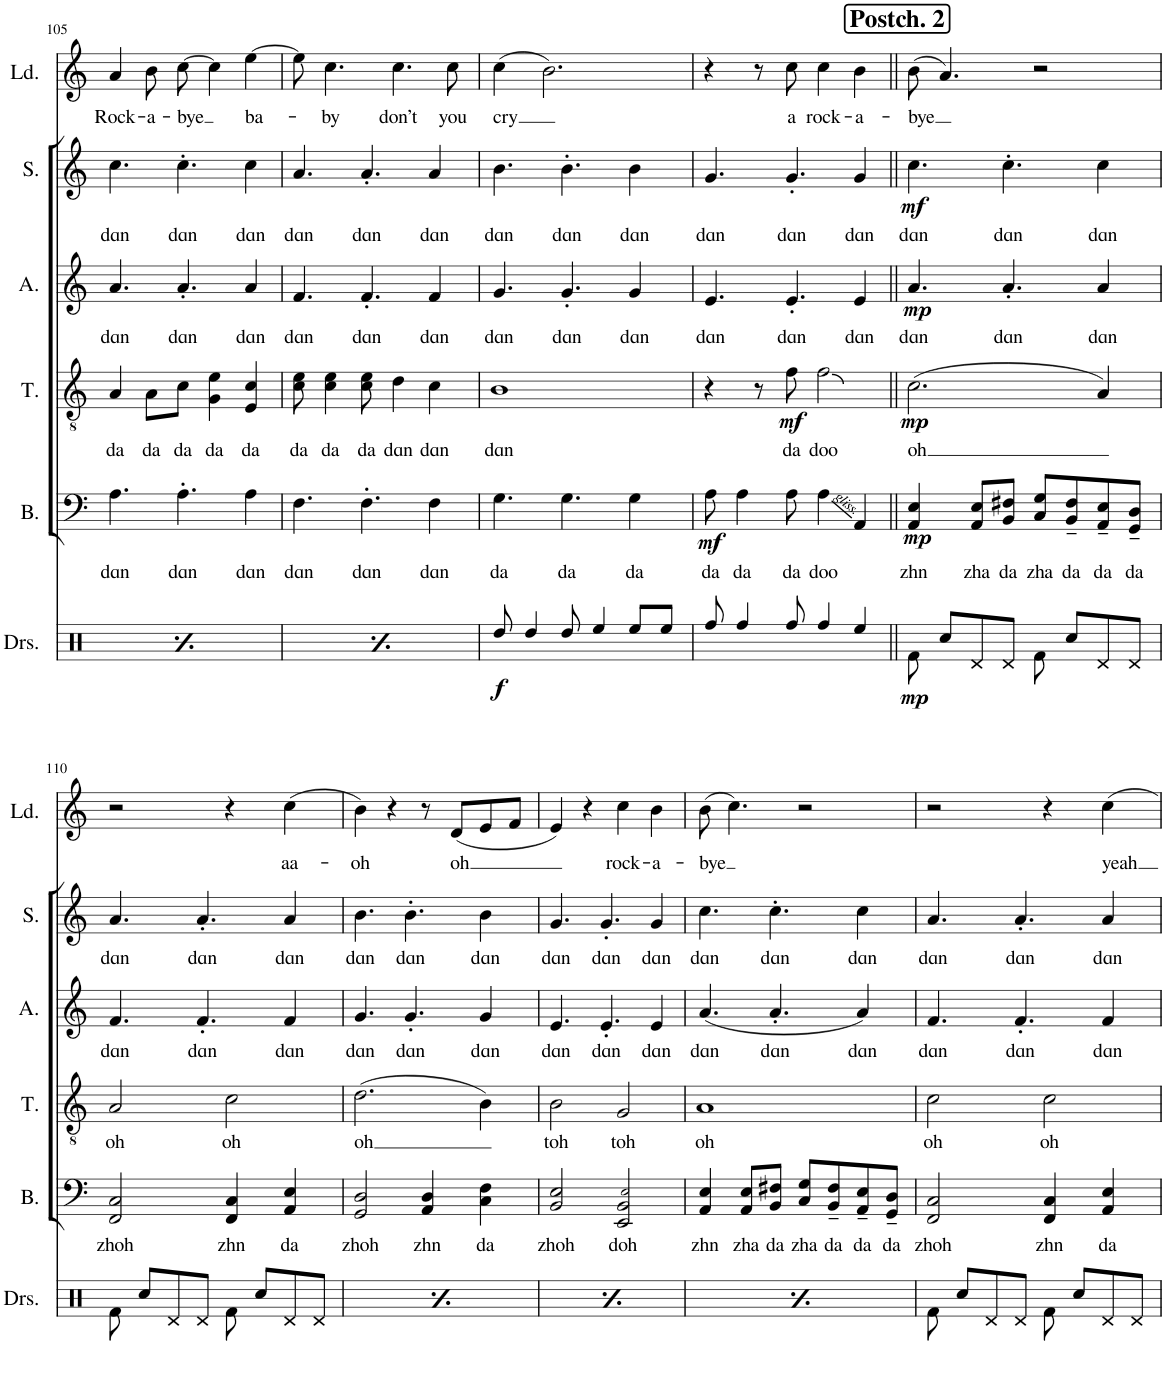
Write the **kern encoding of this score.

**kern	**dynam	**kern	**text	**dynam	**kern	**text	**dynam	**kern	**text	**dynam	**kern	**text	**dynam	**kern	**text
*part6	*part6	*part5	*part5	*part5	*part4	*part4	*part4	*part3	*part3	*part3	*part2	*part2	*part2	*part1	*part1
*staff6	*staff6	*staff5	*staff5	*staff5	*staff4	*staff4	*staff4	*staff3	*staff3	*staff3	*staff2	*staff2	*staff2	*staff1	*staff1
*I"Drumset	*	*I"Bass	*	*	*I"Tenor	*	*	*I"Alto	*	*	*I"Soprano	*	*	*I"Lead	*
*I'Drs.	*	*I'B.	*	*	*I'T.	*	*	*I'A.	*	*	*I'S.	*	*	*I'Ld.	*
!!LO:PB:g=z
*clefX	*	*clefF4	*	*	*clefGv2	*	*	*clefG2	*	*	*clefG2	*	*	*clefG2	*
*k[]	*	*k[]	*	*	*k[]	*	*	*k[]	*	*	*k[]	*	*	*k[]	*
*M2/2	*	*M2/2	*	*	*M2/2	*	*	*M2/2	*	*	*M2/2	*	*	*M2/2	*
*met(c|)	*	*met(c|)	*	*	*met(c|)	*	*	*met(c|)	*	*	*met(c|)	*	*	*met(c|)	*
=105	=105	=105	=105	=105	=105	=105	=105	=105	=105	=105	=105	=105	=105	=105	=105
!	!	!	!LO:LY:b	!	!	!LO:LY:b	!	!	!LO:LY:b	!	!	!LO:LY:b	!	!	!LO:LY:b
4Ree/	.	4.A\	dɑn	.	4A/	da	.	4.a/	dɑn	.	4.cc\	dɑn	.	4a/	Rock-
!	!	!	!	!	!	!LO:LY:b	!	!	!	!	!	!	!	!	!LO:LY:b
8Rd\L	.	.	.	.	8A\L	da	.	.	.	.	.	.	.	8b\	-a-
!	!	!	!LO:LY:b	!	!	!LO:LY:b	!	!	!LO:LY:b	!	!	!LO:LY:b	!	!	!LO:LY:b
8Rd\J	.	4.A'\	dɑn	.	8c\J	da	.	4.a'/	dɑn	.	4.cc'\	dɑn	.	[8cc\	-bye
!	!	!	!	!	!	!LO:LY:b	!	!	!	!	!	!	!	!	!
4Ree/	.	.	.	.	4G\ 4e\	da	.	.	.	.	.	.	.	4cc\]	.
!	!	!	!LO:LY:b	!	!	!LO:LY:b	!	!	!LO:LY:b	!	!	!LO:LY:b	!	!	!LO:LY:b
8Rd\L	.	4A\	dɑn	.	4E/ 4c/	da	.	4a/	dɑn	.	4cc\	dɑn	.	[4ee\	ba-
8Rd\J	.	.	.	.	.	.	.	.	.	.	.	.	.	.	.
=106	=106	=106	=106	=106	=106	=106	=106	=106	=106	=106	=106	=106	=106	=106	=106
!	!	!	!LO:LY:b	!	!	!LO:LY:b	!	!	!LO:LY:b	!	!	!LO:LY:b	!	!	!
4Ree/	.	4.F\	dɑn	.	8c\ 8e\	da	.	4.f/	dɑn	.	4.a/	dɑn	.	8ee\]	.
!	!	!	!	!	!	!LO:LY:b	!	!	!	!	!	!	!	!	!LO:LY:b
.	.	.	.	.	4c\ 4e\	da	.	.	.	.	.	.	.	4.cc\	by
8Rd\L	.	.	.	.	.	.	.	.	.	.	.	.	.	.	.
!	!	!	!LO:LY:b	!	!	!LO:LY:b	!	!	!LO:LY:b	!	!	!LO:LY:b	!	!	!
8Rd\J	.	4.F'\	dɑn	.	8c\ 8e\	da	.	4.f'/	dɑn	.	4.a'/	dɑn	.	.	.
!	!	!	!	!	!	!LO:LY:b	!	!	!	!	!	!	!	!	!LO:LY:b
4Ree/	.	.	.	.	4d\	dɑn	.	.	.	.	.	.	.	4.cc\	don’t
!	!	!	!LO:LY:b	!	!	!LO:LY:b	!	!	!LO:LY:b	!	!	!LO:LY:b	!	!	!
8Rd\L	.	4F\	dɑn	.	4c\	dɑn	.	4f/	dɑn	.	4a/	dɑn	.	.	.
!	!	!	!	!	!	!	!	!	!	!	!	!	!	!	!LO:LY:b
8Rd\J	.	.	.	.	.	.	.	.	.	.	.	.	.	8cc\	you
=107	=107	=107	=107	=107	=107	=107	=107	=107	=107	=107	=107	=107	=107	=107	=107
!	!LO:DY:b	!	!LO:LY:b	!	!	!LO:LY:b	!	!	!LO:LY:b	!	!	!LO:LY:b	!	!	!LO:LY:b
8Rdd/	f	4.G\	da	.	1B	dɑn	.	4.g/	dɑn	.	4.b\	dɑn	.	(4cc\	cry
4Rdd/	.	.	.	.	.	.	.	.	.	.	.	.	.	.	.
.	.	.	.	.	.	.	.	.	.	.	.	.	.	2.b\)	.
!	!	!	!LO:LY:b	!	!	!	!	!	!LO:LY:b	!	!	!LO:LY:b	!	!	!
8Rdd/	.	4.G\	da	.	.	.	.	4.g'/	dɑn	.	4.b'\	dɑn	.	.	.
4Ree/	.	.	.	.	.	.	.	.	.	.	.	.	.	.	.
!	!	!	!LO:LY:b	!	!	!	!	!	!LO:LY:b	!	!	!LO:LY:b	!	!	!
8Ree/L	.	4G\	da	.	.	.	.	4g/	dɑn	.	4b\	dɑn	.	.	.
8Ree/J	.	.	.	.	.	.	.	.	.	.	.	.	.	.	.
=108	=108	=108	=108	=108	=108	=108	=108	=108	=108	=108	=108	=108	=108	=108	=108
!	!	!	!LO:LY:b	!LO:DY:b	!	!	!	!	!LO:LY:b	!	!	!LO:LY:b	!	!	!
8Rff/	.	8A\	da	mf	4r	.	.	4.e/	dɑn	.	4.g/	dɑn	.	4r	.
!	!	!	!LO:LY:b	!	!	!	!	!	!	!	!	!	!	!	!
4Rff/	.	4A\	da	.	.	.	.	.	.	.	.	.	.	.	.
.	.	.	.	.	8r	.	.	.	.	.	.	.	.	8r	.
!	!	!	!LO:LY:b	!	!	!LO:LY:b	!LO:DY:b	!	!LO:LY:b	!	!	!LO:LY:b	!	!	!LO:LY:b
8Rff/	.	8A\	da	.	8f\	da	mf	4.e'/	dɑn	.	4.g'/	dɑn	.	8cc\	a
!	!	!	!LO:LY:b	!	!	!LO:LY:b	!	!	!	!	!	!	!	!	!LO:LY:b
4Rff/	.	4A\	doo	.	2f\	doo	.	.	.	.	.	.	.	4cc\	rock-
!	!	!	!	!	!	!	!	!	!LO:LY:b	!	!	!LO:LY:b	!	!	!LO:LY:b
4Ree/	.	4AA/	.	.	.	.	.	4e/	dɑn	.	4g/	dɑn	.	4b\	-a-
!!LO:REH:place=s1:a:B:cj:fs=14:t=Postch. 2
=109||	=109||	=109||	=109||	=109||	=109||	=109||	=109||	=109||	=109||	=109||	=109||	=109||	=109||	=109||	=109||
!	!LO:DY:b	!	!LO:LY:b	!LO:DY:b	!	!LO:LY:b	!LO:DY:b	!	!LO:LY:b	!LO:DY:b	!	!LO:LY:b	!LO:DY:b	!	!LO:LY:b
8Rf\	mp	4AA/ 4E/	zhn	mp	(2.c\	oh	mp	4.a/	dɑn	mp	4.cc\	dɑn	mf	(8b\	-bye
8Rcc/L	.	.	.	.	.	.	.	.	.	.	.	.	.	4.a/)	.
!	!	!	!LO:LY:b	!	!	!	!	!	!	!	!	!	!	!	!
8Rd/	.	8AA/ 8E/L	zha	.	.	.	.	.	.	.	.	.	.	.	.
!	!	!	!LO:LY:b	!	!	!	!	!	!LO:LY:b	!	!	!LO:LY:b	!	!	!
8Rd/J	.	8BB/ 8F#X/J	da	.	.	.	.	4.a'/	dɑn	.	4.cc'\	dɑn	.	.	.
!	!	!	!LO:LY:b	!	!	!	!	!	!	!	!	!	!	!	!
8Rf\	.	8C/ 8G/L	zha	.	.	.	.	.	.	.	.	.	.	2r	.
!	!	!	!LO:LY:b	!	!	!	!	!	!	!	!	!	!	!	!
8Rcc/L	.	8BB/~ 8F#/~	da	.	.	.	.	.	.	.	.	.	.	.	.
!	!	!	!LO:LY:b	!	!	!	!	!	!LO:LY:b	!	!	!LO:LY:b	!	!	!
8Rd/	.	8AA/~ 8E/~	da	.	4A/)	.	.	4a/	dɑn	.	4cc\	dɑn	.	.	.
!	!	!	!LO:LY:b	!	!	!	!	!	!	!	!	!	!	!	!
8Rd/J	.	8GG/~ 8D/~J	da	.	.	.	.	.	.	.	.	.	.	.	.
!!LO:LB:g=z
=110	=110	=110	=110	=110	=110	=110	=110	=110	=110	=110	=110	=110	=110	=110	=110
!	!	!	!LO:LY:b	!	!	!LO:LY:b	!	!	!LO:LY:b	!	!	!LO:LY:b	!	!	!
8Rf\	.	2FF/ 2C/	zhoh	.	2A/	oh	.	4.f/	dɑn	.	4.a/	dɑn	.	2r	.
8Rcc/L	.	.	.	.	.	.	.	.	.	.	.	.	.	.	.
8Rd/	.	.	.	.	.	.	.	.	.	.	.	.	.	.	.
!	!	!	!	!	!	!	!	!	!LO:LY:b	!	!	!LO:LY:b	!	!	!
8Rd/J	.	.	.	.	.	.	.	4.f'/	dɑn	.	4.a'/	dɑn	.	.	.
!	!	!	!LO:LY:b	!	!	!LO:LY:b	!	!	!	!	!	!	!	!	!
8Rf\	.	4FF/ 4C/	zhn	.	2c\	oh	.	.	.	.	.	.	.	4r	.
8Rcc/L	.	.	.	.	.	.	.	.	.	.	.	.	.	.	.
!	!	!	!LO:LY:b	!	!	!	!	!	!LO:LY:b	!	!	!LO:LY:b	!	!	!LO:LY:b
8Rd/	.	4AA/ 4E/	da	.	.	.	.	4f/	dɑn	.	4a/	dɑn	.	(4cc\	aa-
8Rd/J	.	.	.	.	.	.	.	.	.	.	.	.	.	.	.
=111	=111	=111	=111	=111	=111	=111	=111	=111	=111	=111	=111	=111	=111	=111	=111
!	!	!	!LO:LY:b	!	!	!LO:LY:b	!	!	!LO:LY:b	!	!	!LO:LY:b	!	!	!LO:LY:b
8Rf\	.	2GG/ 2D/	zhoh	.	(2.d\	oh	.	4.g/	dɑn	.	4.b\	dɑn	.	4b\)	-oh
8Rcc/L	.	.	.	.	.	.	.	.	.	.	.	.	.	.	.
8Rd/	.	.	.	.	.	.	.	.	.	.	.	.	.	4r	.
!	!	!	!	!	!	!	!	!	!LO:LY:b	!	!	!LO:LY:b	!	!	!
8Rd/J	.	.	.	.	.	.	.	4.g'/	dɑn	.	4.b'\	dɑn	.	.	.
!	!	!	!LO:LY:b	!	!	!	!	!	!	!	!	!	!	!	!
8Rf\	.	4AA/ 4D/	zhn	.	.	.	.	.	.	.	.	.	.	8r	.
!	!	!	!	!	!	!	!	!	!	!	!	!	!	!	!LO:LY:b
8Rcc/L	.	.	.	.	.	.	.	.	.	.	.	.	.	(8d/L	oh
!	!	!	!LO:LY:b	!	!	!	!	!	!LO:LY:b	!	!	!LO:LY:b	!	!	!
8Rd/	.	4C\ 4F\	da	.	4B\)	.	.	4g/	dɑn	.	4b\	dɑn	.	8e/	.
8Rd/J	.	.	.	.	.	.	.	.	.	.	.	.	.	8f/J	.
=112	=112	=112	=112	=112	=112	=112	=112	=112	=112	=112	=112	=112	=112	=112	=112
!	!	!	!LO:LY:b	!	!	!LO:LY:b	!	!	!LO:LY:b	!	!	!LO:LY:b	!	!	!
8Rf\	.	2BB/ 2E/	zhoh	.	2B\	toh	.	4.e/	dɑn	.	4.g/	dɑn	.	4e/)	.
8Rcc/L	.	.	.	.	.	.	.	.	.	.	.	.	.	.	.
8Rd/	.	.	.	.	.	.	.	.	.	.	.	.	.	4r	.
!	!	!	!	!	!	!	!	!	!LO:LY:b	!	!	!LO:LY:b	!	!	!
8Rd/J	.	.	.	.	.	.	.	4.e'/	dɑn	.	4.g'/	dɑn	.	.	.
!	!	!	!LO:LY:b	!	!	!LO:LY:b	!	!	!	!	!	!	!	!	!LO:LY:b
8Rf\	.	2EE/ 2BB/ 2E!/	doh	.	2G/	toh	.	.	.	.	.	.	.	4cc\	rock-
8Rcc/L	.	.	.	.	.	.	.	.	.	.	.	.	.	.	.
!	!	!	!	!	!	!	!	!	!LO:LY:b	!	!	!LO:LY:b	!	!	!LO:LY:b
8Rd/	.	.	.	.	.	.	.	4e/	dɑn	.	4g/	dɑn	.	4b\	-a-
8Rd/J	.	.	.	.	.	.	.	.	.	.	.	.	.	.	.
=113	=113	=113	=113	=113	=113	=113	=113	=113	=113	=113	=113	=113	=113	=113	=113
!	!	!	!LO:LY:b	!	!	!LO:LY:b	!	!	!LO:LY:b	!	!	!LO:LY:b	!	!	!LO:LY:b
8Rf\	.	4AA/ 4E/	zhn	.	1A	oh	.	(4.a/	dɑn	.	4.cc\	dɑn	.	(8b\	-bye
8Rcc/L	.	.	.	.	.	.	.	.	.	.	.	.	.	4.cc\)	.
!	!	!	!LO:LY:b	!	!	!	!	!	!	!	!	!	!	!	!
8Rd/	.	8AA/ 8E/L	zha	.	.	.	.	.	.	.	.	.	.	.	.
!	!	!	!LO:LY:b	!	!	!	!	!	!LO:LY:b	!	!	!LO:LY:b	!	!	!
8Rd/J	.	8BB/ 8F#X/J	da	.	.	.	.	4.a'/	dɑn	.	4.cc'\	dɑn	.	.	.
!	!	!	!LO:LY:b	!	!	!	!	!	!	!	!	!	!	!	!
8Rf\	.	8C/ 8G/L	zha	.	.	.	.	.	.	.	.	.	.	2r	.
!	!	!	!LO:LY:b	!	!	!	!	!	!	!	!	!	!	!	!
8Rcc/L	.	8BB/~ 8F#/~	da	.	.	.	.	.	.	.	.	.	.	.	.
!	!	!	!LO:LY:b	!	!	!	!	!	!LO:LY:b	!	!	!LO:LY:b	!	!	!
8Rd/	.	8AA/~ 8E/~	da	.	.	.	.	4a/)	dɑn	.	4cc\	dɑn	.	.	.
!	!	!	!LO:LY:b	!	!	!	!	!	!	!	!	!	!	!	!
8Rd/J	.	8GG/~ 8D/~J	da	.	.	.	.	.	.	.	.	.	.	.	.
=114	=114	=114	=114	=114	=114	=114	=114	=114	=114	=114	=114	=114	=114	=114	=114
!	!	!	!LO:LY:b	!	!	!LO:LY:b	!	!	!LO:LY:b	!	!	!LO:LY:b	!	!	!
8Rf\	.	2FF/ 2C/	zhoh	.	2c\	oh	.	4.f/	dɑn	.	4.a/	dɑn	.	2r	.
8Rcc/L	.	.	.	.	.	.	.	.	.	.	.	.	.	.	.
8Rd/	.	.	.	.	.	.	.	.	.	.	.	.	.	.	.
!	!	!	!	!	!	!	!	!	!LO:LY:b	!	!	!LO:LY:b	!	!	!
8Rd/J	.	.	.	.	.	.	.	4.f'/	dɑn	.	4.a'/	dɑn	.	.	.
!	!	!	!LO:LY:b	!	!	!LO:LY:b	!	!	!	!	!	!	!	!	!
8Rf\	.	4FF/ 4C/	zhn	.	2c\	oh	.	.	.	.	.	.	.	4r	.
8Rcc/L	.	.	.	.	.	.	.	.	.	.	.	.	.	.	.
!	!	!	!LO:LY:b	!	!	!	!	!	!LO:LY:b	!	!	!LO:LY:b	!	!	!LO:LY:b
8Rd/	.	4AA/ 4E/	da	.	.	.	.	4f/	dɑn	.	4a/	dɑn	.	4cc\	-yeah
8Rd/J	.	.	.	.	.	.	.	.	.	.	.	.	.	.	.
=	=	=	=	=	=	=	=	=	=	=	=	=	=	=	=
*-	*-	*-	*-	*-	*-	*-	*-	*-	*-	*-	*-	*-	*-	*-	*-
